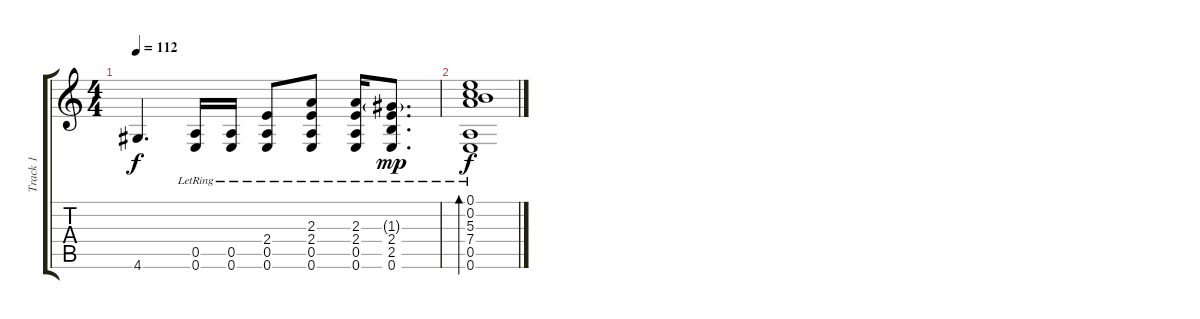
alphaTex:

\track ("Track 1" "Track 1") {instrument acousticguitarsteel}
\staff {score tabs}
\tuning (E4 B3 G3 D3 A2 E2) {hide}
\ts (4 4)
\tempo 112
\clef g2
\ks c
4.6{t}.4{d dy f} (0.5{lr} 0.6{lr}).16 (0.5{lr} 0.6{lr}).16 (2.4{lr} 0.5{lr} 0.6{lr}).8 (2.3{lr} 2.4{lr} 0.5{lr} 0.6{lr}).8 (2.3{lr} 2.4{lr} 0.5{lr} 0.6{lr}).16 (1.3{g lr} 2.4{lr} 2.5{lr} 0.6{lr}).8{d dy mp} |
(0.1{lr} 0.2{lr} 5.3{lr} 7.4{lr} 0.5{lr} 0.6{lr}).1{bd 120 dy f}
